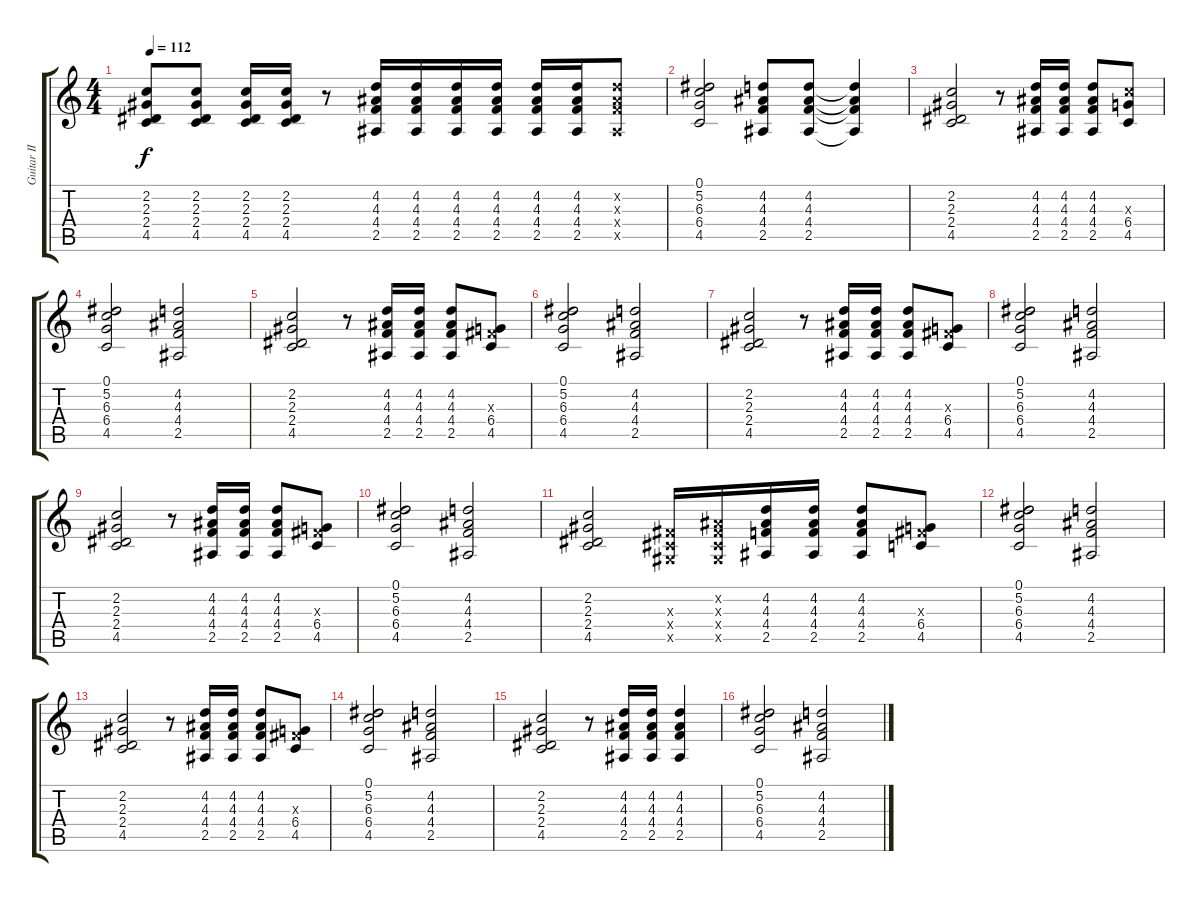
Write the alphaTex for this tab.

\track ("Guitar II" "Guitar II") {instrument acousticguitarsteel}
\staff {score tabs}
\tuning (Eb4 Bb3 Gb3 Db3 Ab2 Eb2) {hide}
\ts (4 4)
\tempo 112
\clef g2
\ks c
(2.2 2.3 2.4 4.5).8{dy f} (2.2 2.3 2.4 4.5).8 (2.2 2.3 2.4 4.5).16 (2.2 2.3 2.4 4.5).16 r.8 (4.2 4.3 4.4 2.5).16 (4.2 4.3 4.4 2.5).16 (4.2 4.3 4.4 2.5).16 (4.2 4.3 4.4 2.5).16 (4.2 4.3 4.4 2.5).16 (4.2 4.3 4.4 2.5).16 (4.2{x} 4.3{x} 4.4{x} 2.5{x}).8 |
(0.1 5.2 6.3 6.4 4.5).2 (4.2 4.3 4.4 2.5).8 (4.2 4.3 4.4 2.5).8 (4.2{t} 4.3{t} 4.4{t} 2.5{t}).4 |
(2.2 2.3 2.4 4.5).2 r.8 (4.2 4.3 4.4 2.5).16 (4.2 4.3 4.4 2.5).16 (4.2 4.3 4.4 2.5).8 (6.3{x} 6.4 4.5).8 |
(0.1 5.2 6.3 6.4 4.5).2 (4.2 4.3 4.4 2.5).2 |
(2.2 2.3 2.4 4.5).2 r.8 (4.2 4.3 4.4 2.5).16 (4.2 4.3 4.4 2.5).16 (4.2 4.3 4.4 2.5).8 (0.3{x} 6.4 4.5).8 |
(0.1 5.2 6.3 6.4 4.5).2 (4.2 4.3 4.4 2.5).2 |
(2.2 2.3 2.4 4.5).2 r.8 (4.2 4.3 4.4 2.5).16 (4.2 4.3 4.4 2.5).16 (4.2 4.3 4.4 2.5).8 (0.3{x} 6.4 4.5).8 |
(0.1 5.2 6.3 6.4 4.5).2 (4.2 4.3 4.4 2.5).2 |
(2.2 2.3 2.4 4.5).2 r.8 (4.2 4.3 4.4 2.5).16 (4.2 4.3 4.4 2.5).16 (4.2 4.3 4.4 2.5).8 (0.3{x} 6.4 4.5).8 |
(0.1 5.2 6.3 6.4 4.5).2 (4.2 4.3 4.4 2.5).2 |
(2.2 2.3 2.4 4.5).2 (0.3{x} 0.4{x} 0.5{x}).16 (0.2{x} 0.3{x} 0.4{x} 0.5{x}).16 (4.2 4.3 4.4 2.5).16 (4.2 4.3 4.4 2.5).16 (4.2 4.3 4.4 2.5).8 (0.3{x} 6.4 4.5).8 |
(0.1 5.2 6.3 6.4 4.5).2 (4.2 4.3 4.4 2.5).2 |
(2.2 2.3 2.4 4.5).2 r.8 (4.2 4.3 4.4 2.5).16 (4.2 4.3 4.4 2.5).16 (4.2 4.3 4.4 2.5).8 (0.3{x} 6.4 4.5).8 |
(0.1 5.2 6.3 6.4 4.5).2 (4.2 4.3 4.4 2.5).2 |
(2.2 2.3 2.4 4.5).2 r.8 (4.2 4.3 4.4 2.5).16 (4.2 4.3 4.4 2.5).16 (4.2 4.3 4.4 2.5).4 |
(0.1 5.2 6.3 6.4 4.5).2 (4.2 4.3 4.4 2.5).2
